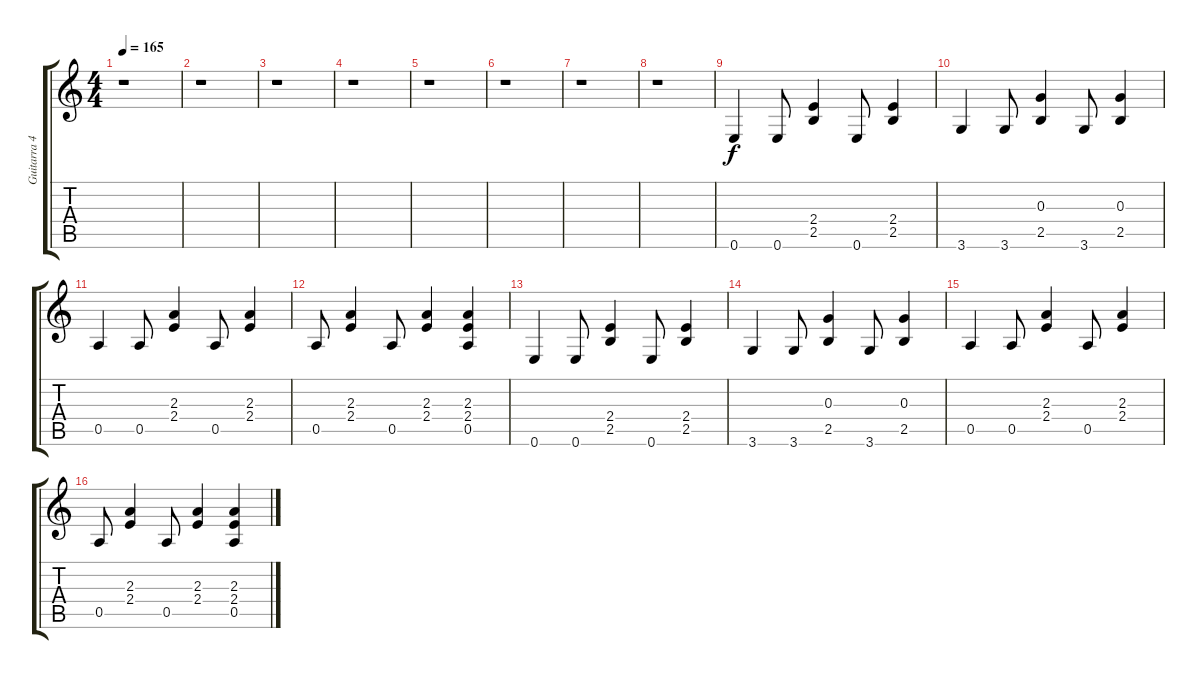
\track ("Guitarra 4" "Guitarra 4") {instrument electricguitarclean}
\staff {score tabs}
\tuning (E4 B3 G3 D3 A2 E2) {hide}
\ts (4 4)
\tempo 165
\clef g2
\ks c
r.1{dy f} |
r.1 |
r.1 |
r.1 |
r.1 |
r.1 |
r.1 |
r.1 |
0.6.4 0.6.8 (2.4 2.5).4 0.6.8 (2.4 2.5).4 |
3.6.4 3.6.8 (0.3 2.5).4 3.6.8 (0.3 2.5).4 |
0.5.4 0.5.8 (2.3 2.4).4 0.5.8 (2.3 2.4).4 |
0.5.8 (2.3 2.4).4 0.5.8 (2.3 2.4).4 (2.3 2.4 0.5).4 |
0.6.4 0.6.8 (2.4 2.5).4 0.6.8 (2.4 2.5).4 |
3.6.4 3.6.8 (0.3 2.5).4 3.6.8 (0.3 2.5).4 |
0.5.4 0.5.8 (2.3 2.4).4 0.5.8 (2.3 2.4).4 |
0.5.8 (2.3 2.4).4 0.5.8 (2.3 2.4).4 (2.3 2.4 0.5).4
